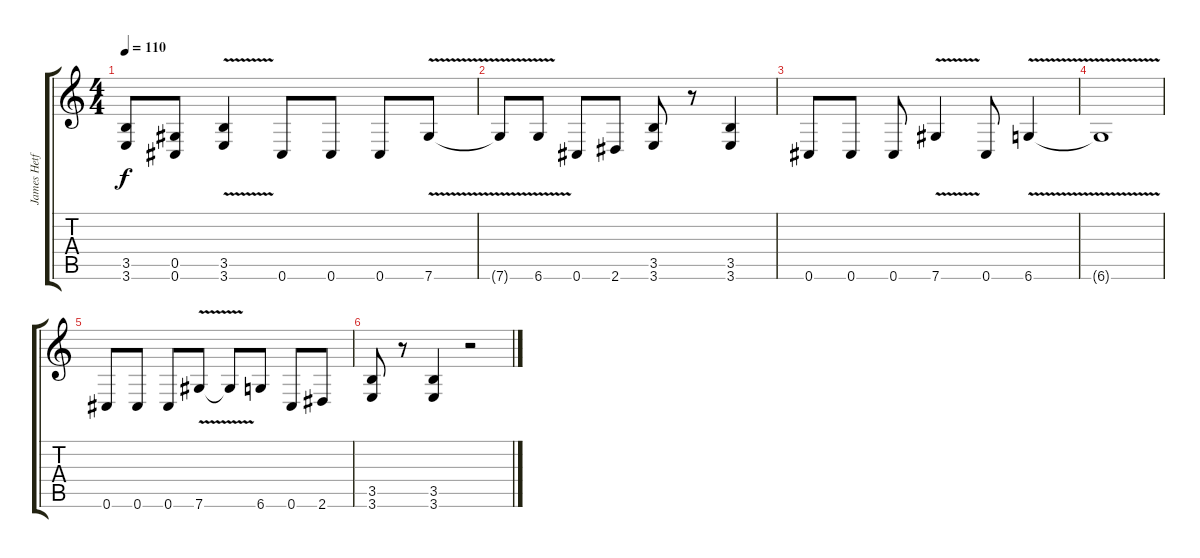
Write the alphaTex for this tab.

\track ("James Hetfield - Rythym Guitar" "James Hetf") {instrument distortionguitar}
\staff {score tabs}
\tuning (Eb4 Bb3 Gb3 Db3 Ab2 Db2) {hide}
\ts (4 4)
\tempo 110
\clef g2
\ks c
(3.5 3.6).8{dy f} (0.5 0.6).8 (3.5{v} 3.6{v}).4 0.6.8 0.6.8 0.6.8 7.6{v}.8 |
7.6{t}.8 6.6{v}.8 0.6.8 2.6.8 (3.5 3.6).8 r.8 (3.5 3.6).4 |
0.6.8 0.6.8 0.6.8 7.6{v}.4 0.6.8 6.6{v}.4 |
6.6{t}.1 |
0.6.8 0.6.8 0.6.8 7.6{v}.8 7.6{t}.8 6.6.8 0.6.8 2.6.8 |
(3.5 3.6).8 r.8 (3.5 3.6).4 r.2
